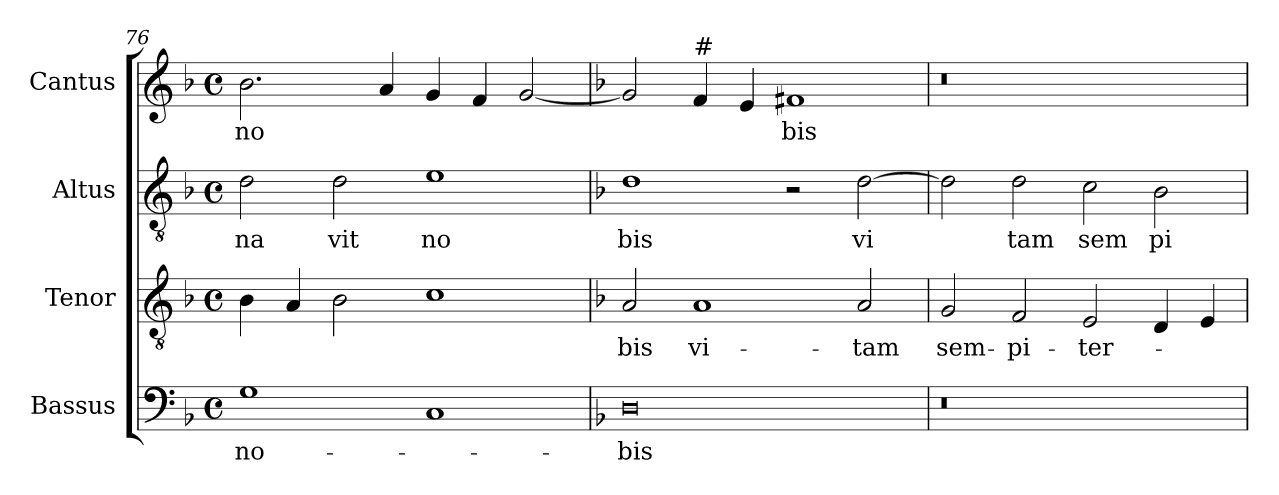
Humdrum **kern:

**kern	**text	**kern	**text	**kern	**text	**kern	**text
*part4	*part4	*part3	*part3	*part2	*part2	*part1	*part1
*staff4	*staff4	*staff3	*staff3	*staff2	*staff2	*staff1	*staff1
*I"Bassus	*	*I"Tenor	*	*I"Altus	*	*I"Cantus	*
*clefF4	*	*clefGv2	*	*clefGv2	*	*clefG2	*
*k[b-]	*	*k[b-]	*	*k[b-]	*	*k[b-]	*
*F:	*	*F:	*	*F:	*	*F:	*
*M4/4	*	*M4/4	*	*M4/4	*	*M4/4	*
*met(c)	*	*met(c)	*	*met(c)	*	*met(c)	*
=76	=76	=76	=76	=76	=76	=76	=76
!	!LO:LY:b:cj	!	!	!	!LO:LY:b:cj	!	!LO:LY:b:cj
1G	no-	4B-\	.	2d\	na	2.b-\	no
.	.	4A/	.	.	.	.	.
!	!	!	!	!	!LO:LY:b:cj	!	!
.	.	2B-\	.	2d\	vit	.	.
.	.	.	.	.	.	4a/	.
!	!	!	!	!	!LO:LY:b:cj	!	!
1C	.	1c	.	1e	no	4g/	.
.	.	.	.	.	.	4f/	.
.	.	.	.	.	.	[<2g/	.
=77	=77	=77	=77	=77	=77	=77	=77
*	*	*	*	*k[b-]	*	*	*
*	*	*	*	*F:	*	*	*
!	!LO:LY:b:cj	!	!LO:LY:b:cj	!	!LO:LY:b:cj	!	!
0D	-bis	2A/	-bis	1d	bis	2g/]	.
!	!	!	!	!	!	!LO:TX:a:t=#	!
!	!	!	!LO:LY:b:cj	!	!	!	!
.	.	1A	vi-	.	.	4f/	.
.	.	.	.	.	.	4e/	.
!	!	!	!	!	!	!	!LO:LY:b:cj
.	.	.	.	2r	.	1f#X	bis
!	!	!	!LO:LY:b:cj	!	!LO:LY:b:cj	!	!
.	.	2A/	-tam	[>2d\	vi	.	.
=78	=78	=78	=78	=78	=78	=78	=78
!	!	!	!LO:LY:b:cj	!	!	!	!
0r	.	2G/	sem-	2d\]	.	0r	.
!	!	!	!LO:LY:b:cj	!	!LO:LY:b:cj	!	!
.	.	2F/	-pi-	2d\	tam	.	.
!	!	!	!LO:LY:b	!	!LO:LY:b:cj	!	!
.	.	2E/	-ter-	2c\	sem	.	.
!	!	!	!	!	!LO:LY:b:cj	!	!
.	.	4D/	.	2B-\	pi	.	.
.	.	4E/	.	.	.	.	.
=	=	=	=	=	=	=	=
*-	*-	*-	*-	*-	*-	*-	*-
